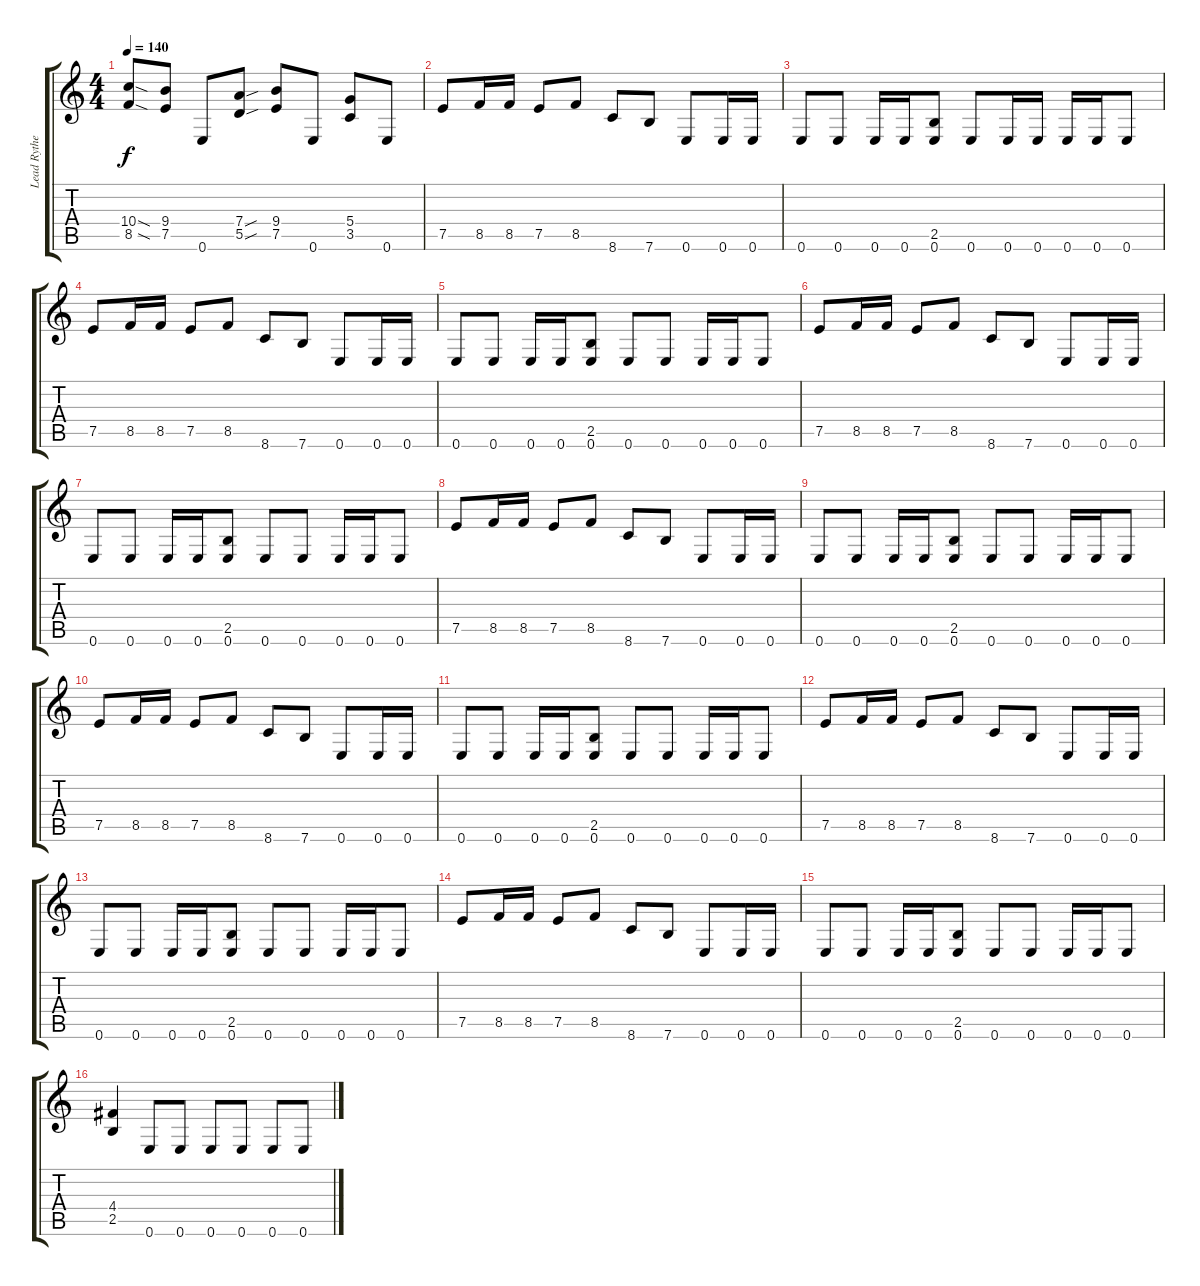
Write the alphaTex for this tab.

\track ("Lead Rythem" "Lead Rythe") {instrument overdrivenguitar}
\staff {score tabs}
\tuning (E4 B3 G3 D3 A2 E2) {hide}
\ts (4 4)
\tempo 140
\clef g2
\ks c
(10.4{sod} 8.5{sod}).8{dy f} (9.4 7.5).8 0.6.8 (7.4{sou} 5.5{sou}).8 (9.4 7.5).8 0.6.8 (5.4 3.5).8 0.6.8 |
7.5.8 8.5.16 8.5.16 7.5.8 8.5.8 8.6.8 7.6.8 0.6.8 0.6.16 0.6.16 |
0.6.8 0.6.8 0.6.16 0.6.16 (2.5 0.6).8 0.6.8 0.6.16 0.6.16 0.6.16 0.6.16 0.6.8 |
7.5.8 8.5.16 8.5.16 7.5.8 8.5.8 8.6.8 7.6.8 0.6.8 0.6.16 0.6.16 |
0.6.8 0.6.8 0.6.16 0.6.16 (2.5 0.6).8 0.6.8 0.6.8 0.6.16 0.6.16 0.6.8 |
7.5.8 8.5.16 8.5.16 7.5.8 8.5.8 8.6.8 7.6.8 0.6.8 0.6.16 0.6.16 |
0.6.8 0.6.8 0.6.16 0.6.16 (2.5 0.6).8 0.6.8 0.6.8 0.6.16 0.6.16 0.6.8 |
7.5.8 8.5.16 8.5.16 7.5.8 8.5.8 8.6.8 7.6.8 0.6.8 0.6.16 0.6.16 |
0.6.8 0.6.8 0.6.16 0.6.16 (2.5 0.6).8 0.6.8 0.6.8 0.6.16 0.6.16 0.6.8 |
7.5.8 8.5.16 8.5.16 7.5.8 8.5.8 8.6.8 7.6.8 0.6.8 0.6.16 0.6.16 |
0.6.8 0.6.8 0.6.16 0.6.16 (2.5 0.6).8 0.6.8 0.6.8 0.6.16 0.6.16 0.6.8 |
7.5.8 8.5.16 8.5.16 7.5.8 8.5.8 8.6.8 7.6.8 0.6.8 0.6.16 0.6.16 |
0.6.8 0.6.8 0.6.16 0.6.16 (2.5 0.6).8 0.6.8 0.6.8 0.6.16 0.6.16 0.6.8 |
7.5.8 8.5.16 8.5.16 7.5.8 8.5.8 8.6.8 7.6.8 0.6.8 0.6.16 0.6.16 |
0.6.8 0.6.8 0.6.16 0.6.16 (2.5 0.6).8 0.6.8 0.6.8 0.6.16 0.6.16 0.6.8 |
(4.4 2.5).4 0.6.8 0.6.8 0.6.8 0.6.8 0.6.8 0.6.8
